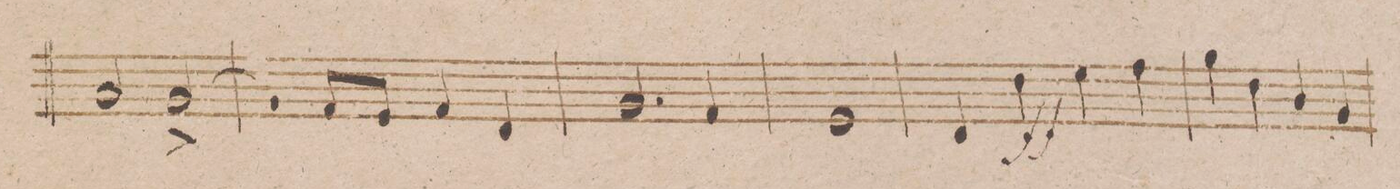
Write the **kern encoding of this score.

**kern	**dynam
*I"Violoncello et Baſso.	*
*clefF4	*
*k[b-]	*
*met(c|)	*
*M2/2	*
2C/	.
[>2BB-^/	.
=6	=6
4BB-/]	.
8AA/L	.
8FF/J	.
4AA/	.
4FF/	.
=7	=7
2.BB-/	.
4AA/	.
=8	=8
1GG	.
=9	=9
4FF/	.
4F\	ff
4G\	.
4A\	.
=10	=10
4B-\	.
4F\	.
4D/	.
4BB-/	.
=11	=11
*-	*-
